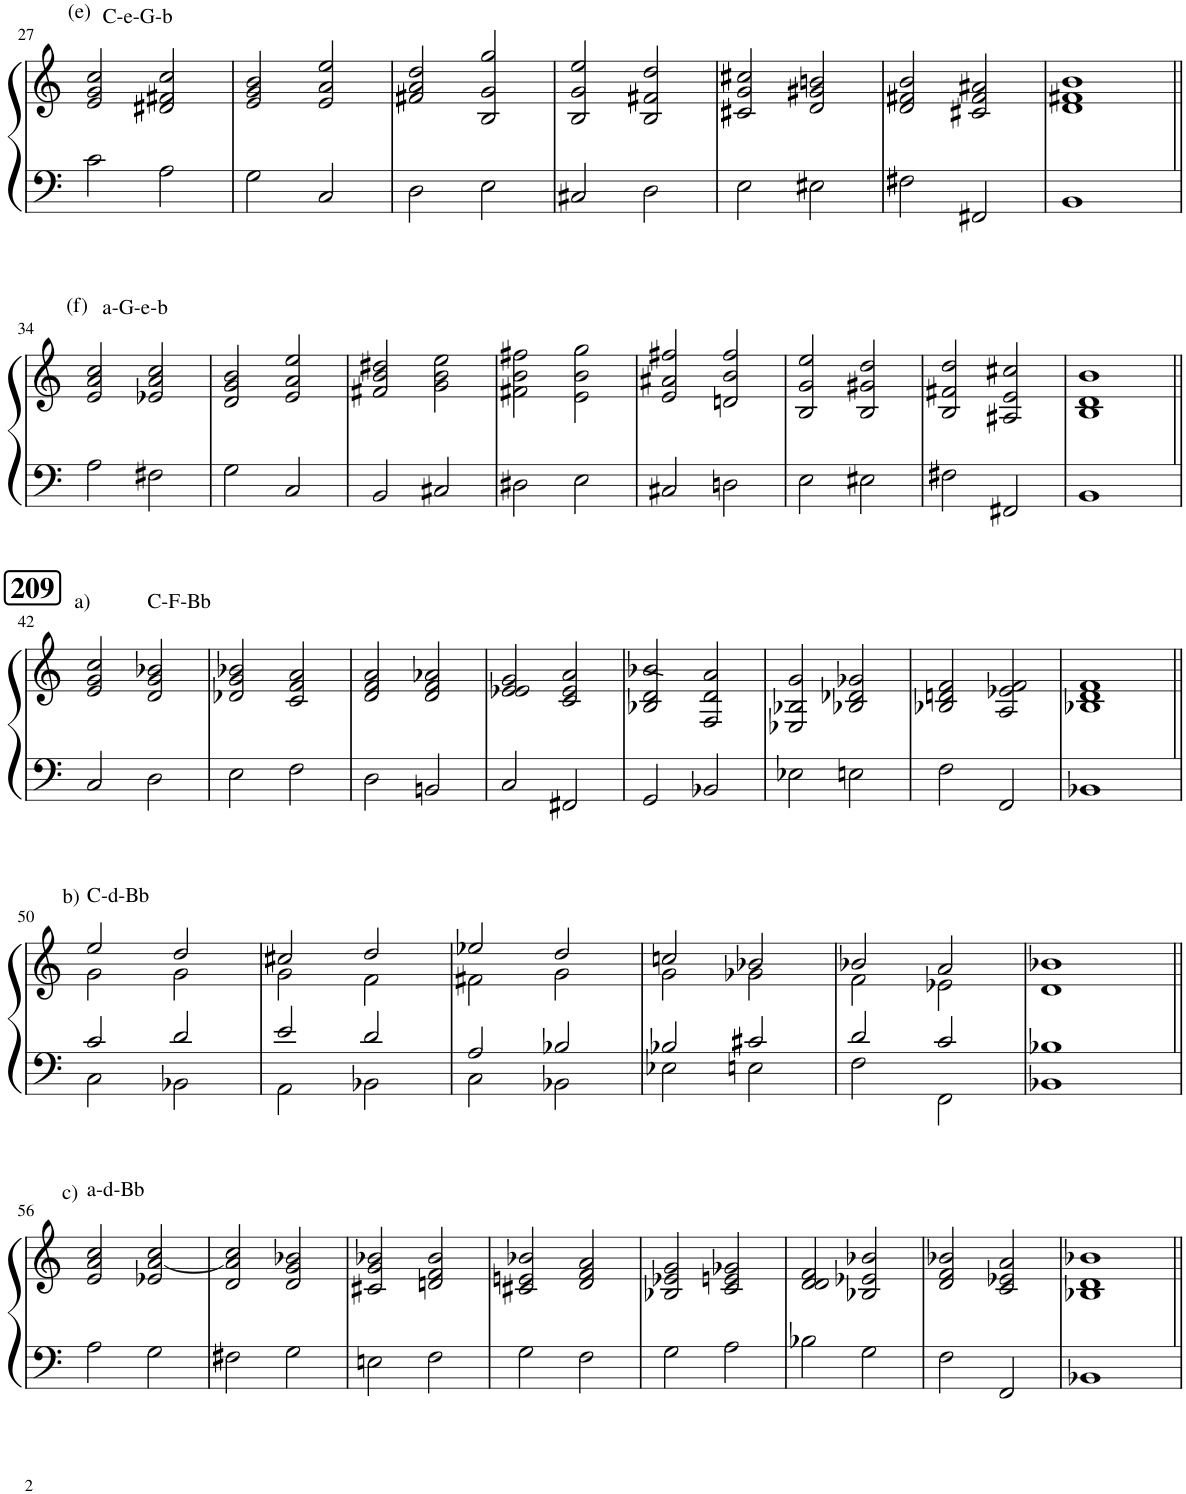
**kern	**kern
*part1	*part1
*staff2	*staff1
*I"Piano	*
*I'Pno.	*
!!LO:PB:g=z
*clefF4	*clefG2
*k[]	*k[]
*M4/4	*M4/4
=27	=27
!	!LO:TX:a:t=(e)
!	!LO:TX:a:t=C-e-G-b
2c\	2e/ 2g/ 2cc/
2A\	2d#X/ 2f#X/ 2cc/
=28	=28
2G\	2e/ 2g/ 2b/
2C/	2e/ 2a/ 2ee/
=29	=29
2D\	2f#X/ 2a/ 2dd/
2E\	2B/ 2g/ 2gg/
=30	=30
2C#X/	2B/ 2g/ 2ee/
2D\	2B/ 2f#X/ 2dd/
=31	=31
2E\	2c#X/ 2g/ 2cc#X/
2E#X\	2d/ 2g#X/ 2bn/
=32	=32
2F#X\	2d/ 2f#X/ 2b/
2FF#X/	2c#X/ 2f#/ 2a#X/
=33	=33
1BB	1d 1f#X 1b
!!LO:LB:g=z
=34||	=34||
!	!LO:TX:a:t=(f)
!	!LO:TX:a:t=a-G-e-b
2A\	2e/ 2a/ 2cc/
2F#X\	2e-X/ 2a/ 2cc/
=35	=35
2G\	2d/ 2g/ 2b/
2C/	2e/ 2a/ 2ee/
=36	=36
2BB/	2f#X/ 2b/ 2dd#X/
2C#X/	2g\ 2b\ 2ee\
=37	=37
2D#X\	2f#X\ 2b\ 2ff#X\
2E\	2e\ 2b\ 2gg\
=38	=38
2C#X/	2e/ 2a#X/ 2ff#X/
2Dn\	2dn/ 2b/ 2ff#/
=39	=39
2E\	2B/ 2g/ 2ee/
2E#X\	2B/ 2g#X/ 2dd/
=40	=40
2F#X\	2B/ 2f#X/ 2dd/
2FF#X/	2A#X/ 2e/ 2cc#X/
=41	=41
1BB	1B 1d 1b
!!LO:LB:g=z
!!LO:REH:place=s1:a:B:cj:fs=14:t=209
=42||	=42||
!	!LO:TX:a:t=a)
2C/	2e/ 2g/ 2cc/
!	!LO:TX:a:t=C-F-Bb
2D\	2d/ 2g/ 2b-X/
=43	=43
2E\	2d-X/ 2g/ 2b-X/
2F\	2c/ 2f/ 2a/
=44	=44
2D\	2d/ 2f/ 2a/
2BBn/	2d/ 2f/ 2a-X/
=45	=45
2C/	2e-X/ 2e-/ 2g/
2FF#X/	2c/ 2e-/ 2a/
=46	=46
2GG/	2B-X/ 2d/ 2b-X/
2BB-X/	2F/ 2d/ 2a/
=47	=47
2E-X\	2E-X/ 2B-X/ 2g/
2En\	2B-X/ 2d-X/ 2g-X/
=48	=48
2F\	2B-X/ 2dn/ 2f/
2FF/	2A/ 2e-X/ 2f/
=49	=49
1BB-X	1B-X 1d 1f
!!LO:LB:g=z
=50||	=50||
*^	*^
!	!	!LO:TX:a:t=b)	!
!	!	!LO:TX:a:t=C-d-Bb	!
2c/	2C\	2ee/	2g\
2d/	2BB-X\	2dd/	2g\
=51	=51	=51	=51
2e/	2AA\	2cc#X/	2g\
2d/	2BB-X\	2dd/	2f\
=52	=52	=52	=52
2A/	2C\	2ee-X/	2f#X\
2B-X/	2BB-X\	2dd/	2g\
=53	=53	=53	=53
2B-X/	2E-X\	2ccn/	2g\
2c#X/	2En\	2b-X/	2g-X\
=54	=54	=54	=54
2d/	2F\	2b-X/	2f\
2c/	2FF\	2a/	2e-X\
=55	=55	=55	=55
1B-X	1BB-X	1b-X	1d
!!LO:LB:g=z
=56||	=56||	=56||	=56||
!	!	!LO:TX:a:t=c)	!
!	!	!LO:TX:a:t=a-d-Bb	!
*v	*v	*	*
*	*v	*v
2A\	2e/ 2a/ 2cc/
2G\	2e-X/ [2a/ 2cc/
=57	=57
2F#X\	2d/ 2a/] 2cc/
2G\	2d/ 2g/ 2b-X/
=58	=58
2En\	2c#X/ 2g/ 2b-X/
2F\	2dn/ 2f/ 2b-/
=59	=59
2G\	2c#X/ 2en/ 2b-X/
2F\	2d/ 2f/ 2a/
=60	=60
2G\	2B-X/ 2e-X/ 2g/
2A\	2c/ 2en/ 2g-X/
=61	=61
2B-X\	2d/ 2d/ 2f/
2G\	2B-X/ 2e-X/ 2b-X/
=62	=62
2F\	2d/ 2f/ 2b-X/
2FF/	2c/ 2e-X/ 2a/
=63	=63
1BB-X	1B-X 1d 1b-X
=||	=||
*-	*-
